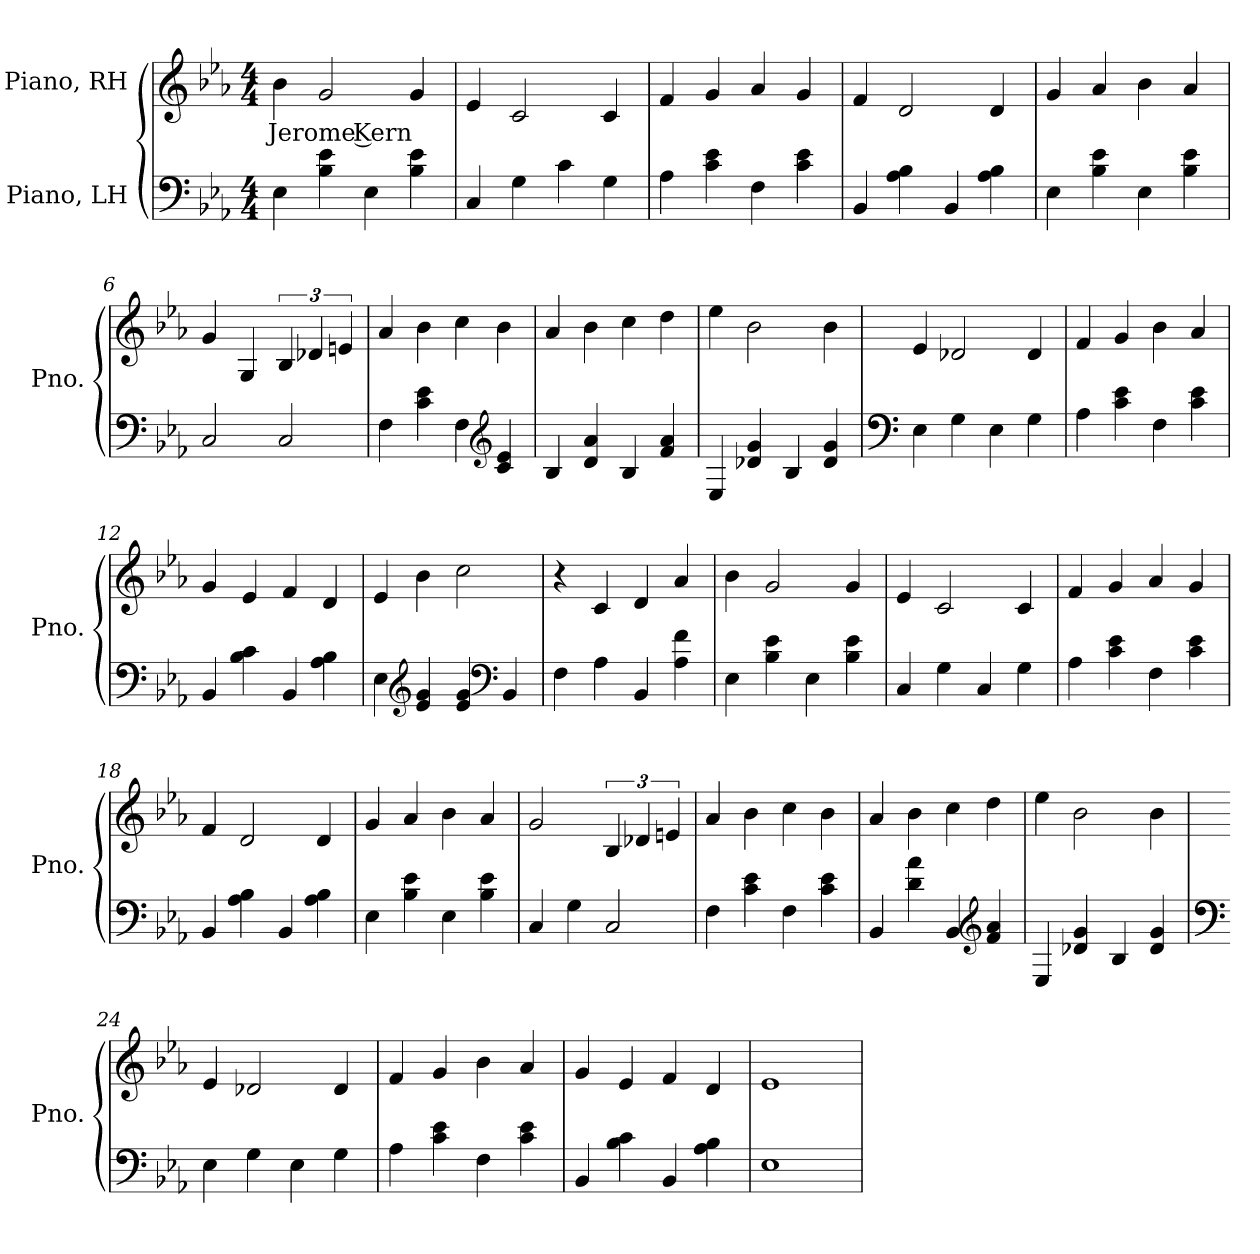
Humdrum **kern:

**kern	**kern	**text
*part2	*part1	*part1
*staff2	*staff1	*staff1
*I"Piano, LH	*I"Piano, RH	*
*I'Pno.	*I'Pno.	*
*clefF4	*clefG2	*
*k[b-e-a-]	*k[b-e-a-]	*
*M4/4	*M4/4	*
*MM100	*MM100	*
=1	=1	=1
!	!	!LO:LY:b
4E-\	4b-\	Jerome Kern
4B-\ 4e-\	2g/	.
4E-\	.	.
4B-\ 4e-\	4g/	.
=2	=2	=2
4C/	4e-/	.
4G\	2c/	.
4c\	.	.
4G\	4c/	.
=3	=3	=3
4A-\	4f/	.
4c\ 4e-\	4g/	.
4F\	4a-/	.
4c\ 4e-\	4g/	.
=4	=4	=4
4BB-/	4f/	.
4A-\ 4B-\	2d/	.
4BB-/	.	.
4A-\ 4B-\	4d/	.
=5	=5	=5
4E-\	4g/	.
4B-\ 4e-\	4a-/	.
4E-\	4b-\	.
4B-\ 4e-\	4a-/	.
!!LO:LB:g=z
=6	=6	=6
2C/	4g/	.
.	4G/	.
2C/	6B-/	.
.	6d-X/	.
.	6en/	.
=7	=7	=7
4F\	4a-/	.
4c\ 4e-\	4b-\	.
4F\	4cc\	.
*clefG2	*	*
4c/ 4e-/	4b-\	.
=8	=8	=8
4B-/	4a-/	.
4d/ 4a-/	4b-\	.
4B-/	4cc\	.
4f/ 4a-/	4dd\	.
=9	=9	=9
4E-/	4ee-\	.
4d-X/ 4g/	2b-\	.
4B-/	.	.
4d-/ 4g/	4b-\	.
=10	=10	=10
*clefF4	*	*
4E-\	4e-/	.
4G\	2d-X/	.
4E-\	.	.
4G\	4d-/	.
=11	=11	=11
4A-\	4f/	.
4c\ 4e-\	4g/	.
4F\	4b-\	.
4c\ 4e-\	4a-/	.
!!LO:LB:g=z
=12	=12	=12
4BB-/	4g/	.
4B-\ 4c\	4e-/	.
4BB-/	4f/	.
4A-\ 4B-\	4d/	.
=13	=13	=13
4E-\	4e-/	.
*clefG2	*	*
4e-/ 4g/	4b-\	.
4e-/ 4g/	2cc\	.
*clefF4	*	*
4BB-/	.	.
=14	=14	=14
4F\	4r	.
4A-\	4c/	.
4BB-/	4d/	.
4A-\ 4f\	4a-/	.
=15	=15	=15
4E-\	4b-\	.
4B-\ 4e-\	2g/	.
4E-\	.	.
4B-\ 4e-\	4g/	.
=16	=16	=16
4C/	4e-/	.
4G\	2c/	.
4C/	.	.
4G\	4c/	.
=17	=17	=17
4A-\	4f/	.
4c\ 4e-\	4g/	.
4F\	4a-/	.
4c\ 4e-\	4g/	.
=18	=18	=18
4BB-/	4f/	.
4A-\ 4B-\	2d/	.
4BB-/	.	.
4A-\ 4B-\	4d/	.
!!LO:LB:g=z
=19	=19	=19
4E-\	4g/	.
4B-\ 4e-\	4a-/	.
4E-\	4b-\	.
4B-\ 4e-\	4a-/	.
=20	=20	=20
4C/	2g/	.
4G\	.	.
2C/	6B-/	.
.	6d-X/	.
.	6en/	.
=21	=21	=21
4F\	4a-/	.
4c\ 4e-\	4b-\	.
4F\	4cc\	.
4c\ 4e-\	4b-\	.
=22	=22	=22
4BB-/	4a-/	.
4d\ 4a-\	4b-\	.
4BB-/	4cc\	.
*clefG2	*	*
4f/ 4a-/	4dd\	.
=23	=23	=23
4E-/	4ee-\	.
4d-X/ 4g/	2b-\	.
4B-/	.	.
4d-/ 4g/	4b-\	.
=24	=24	=24
*clefF4	*	*
4E-\	4e-/	.
4G\	2d-X/	.
4E-\	.	.
4G\	4d-/	.
=25	=25	=25
4A-\	4f/	.
4c\ 4e-\	4g/	.
4F\	4b-\	.
4c\ 4e-\	4a-/	.
!!LO:LB:g=z
=26	=26	=26
4BB-/	4g/	.
4B-\ 4c\	4e-/	.
4BB-/	4f/	.
4A-\ 4B-\	4d/	.
=27	=27	=27
1E-	1e-	.
=	=	=
*-	*-	*-
